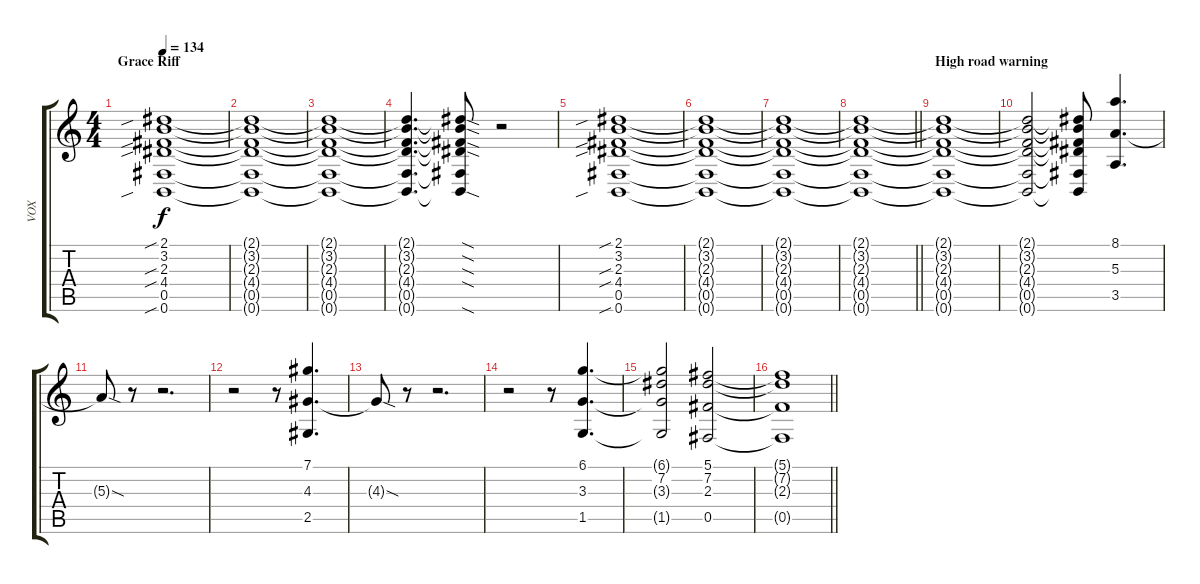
\track ("VOX" "VOX") {instrument acousticgrandpiano}
\staff {score tabs}
\tuning (Db5 Ab4 E4 B3 Gb3 B2) {hide}
\ts (4 4)
\section ("" "Grace Riff")
\tempo 134
\clef g2
\ks c
(2.1{sib} 3.2 2.3{sib} 4.4{sib} 0.5 0.6{sib}).1{dy f} |
(2.1{t} 3.2{t} 2.3{t} 4.4{t} 0.5{t} 0.6{t}).1 |
(2.1{t} 3.2{t} 2.3{t} 4.4{t} 0.5{t} 0.6{t}).1 |
(2.1{t} 3.2{t} 2.3{t} 4.4{t} 0.5{t} 0.6{t}).4{d} (2.1{sod t} 3.2{sod t} 2.3{sod t} 4.4{sod t} 0.5{t} 0.6{sod t}).8 r.2 |
(2.1{sib} 3.2 2.3{sib} 4.4{sib} 0.5 0.6{sib}).1 |
(2.1{t} 3.2{t} 2.3{t} 4.4{t} 0.5{t} 0.6{t}).1 |
(2.1{t} 3.2{t} 2.3{t} 4.4{t} 0.5{t} 0.6{t}).1 |
\barLineRight lightlight
(2.1{t} 3.2{t} 2.3{t} 4.4{t} 0.5{t} 0.6{t}).1 |
\section ("" "High road warning")
(2.1{t} 3.2{t} 2.3{t} 4.4{t} 0.5{t} 0.6{t}).1 |
(2.1{t} 3.2{t} 2.3{t} 4.4{t} 0.5{t} 0.6{t}).2 (2.1{t} 3.2{t} 2.3{t} 4.4{t} 0.5{t} 0.6{t}).8 (8.1 5.3 3.5).4{d} |
5.3{sod t}.8 r.8 r.2{d} |
r.2 r.8 (7.1 4.3 2.5).4{d} |
4.3{sod t}.8 r.8 r.2{d} |
r.2 r.8 (6.1 3.3 1.5).4{d} |
(6.1{t} 7.2 3.3{t} 1.5{t}).2 (5.1 7.2 2.3 0.5).2 |
\barLineRight lightlight
(5.1{t} 7.2{t} 2.3{t} 0.5{t}).1
